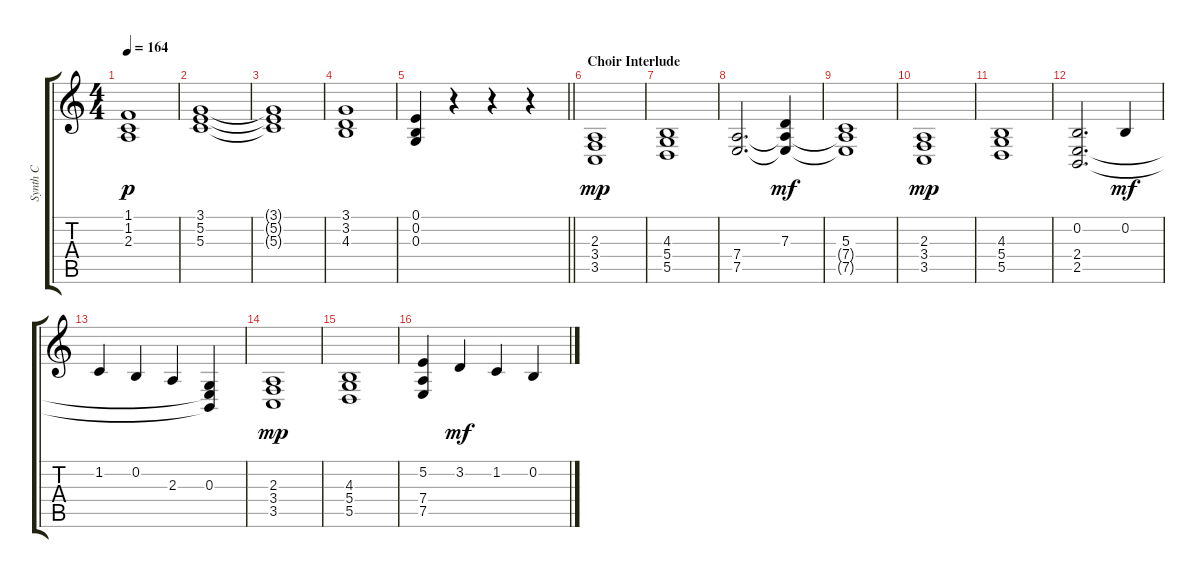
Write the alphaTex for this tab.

\track ("Synth C" "Synth C") {instrument pad2warm}
\staff {score tabs}
\tuning (E4 B3 G3 D3 A2 E2) {hide}
\ts (4 4)
\tempo 164
\clef g2
\ks c
(1.1{t} 1.2{t} 2.3{t}).1{dy p} |
(3.1 5.2 5.3).1 |
(3.1{t} 5.2{t} 5.3{t}).1 |
(3.1 3.2 4.3).1 |
\barLineRight lightlight
(0.1 0.2 0.3).4 r.4 r.4 r.4 |
\section ("" "Choir Interlude")
(2.3 3.4 3.5).1{dy mp instrument churchorgan} |
(4.3 5.4 5.5).1 |
(7.4 7.5).2{d} (7.3 7.4{t} 7.5{t}).4{dy mf} |
(5.3 7.4{t} 7.5{t}).1 |
(2.3 3.4 3.5).1{dy mp} |
(4.3 5.4 5.5).1 |
(0.2 2.4 2.5).2{d} 0.2.4{dy mf} |
1.2.4 0.2.4 2.3.4 (0.3 2.4{t} 2.5{t}).4 |
(2.3 3.4 3.5).1{dy mp} |
(4.3 5.4 5.5).1 |
(5.2 7.4 7.5).4 3.2.4{dy mf} 1.2.4 0.2.4
